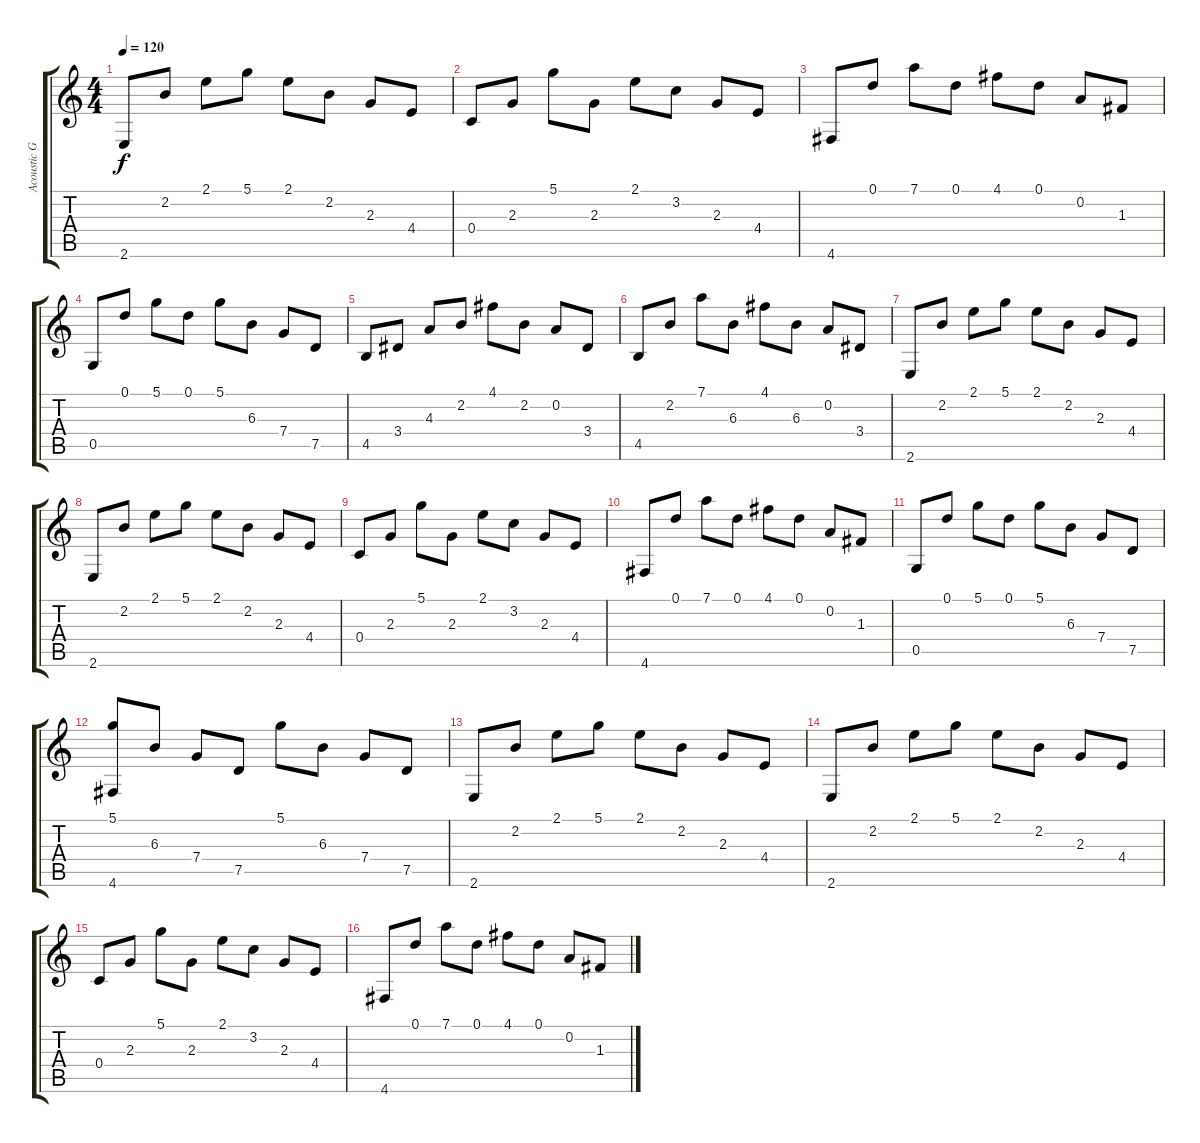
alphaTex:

\track ("Acoustic Guitar 1" "Acoustic G") {instrument acousticguitarsteel}
\staff {score tabs}
\tuning (D4 A3 F3 C3 G2 D2) {hide}
\ts (4 4)
\tempo 120
\clef g2
\ks c
2.6.8{dy f} 2.2.8 2.1.8 5.1.8 2.1.8 2.2.8 2.3.8 4.4.8 |
0.4.8 2.3.8 5.1.8 2.3.8 2.1.8 3.2.8 2.3.8 4.4.8 |
4.6.8 0.1.8 7.1.8 0.1.8 4.1.8 0.1.8 0.2.8 1.3.8 |
0.5.8 0.1.8 5.1.8 0.1.8 5.1.8 6.3.8 7.4.8 7.5.8 |
4.5.8 3.4.8 4.3.8 2.2.8 4.1.8 2.2.8 0.2.8 3.4.8 |
4.5.8 2.2.8 7.1.8 6.3.8 4.1.8 6.3.8 0.2.8 3.4.8 |
2.6.8 2.2.8 2.1.8 5.1.8 2.1.8 2.2.8 2.3.8 4.4.8 |
2.6.8 2.2.8 2.1.8 5.1.8 2.1.8 2.2.8 2.3.8 4.4.8 |
0.4.8 2.3.8 5.1.8 2.3.8 2.1.8 3.2.8 2.3.8 4.4.8 |
4.6.8 0.1.8 7.1.8 0.1.8 4.1.8 0.1.8 0.2.8 1.3.8 |
0.5.8 0.1.8 5.1.8 0.1.8 5.1.8 6.3.8 7.4.8 7.5.8 |
(5.1 4.6).8 6.3.8 7.4.8 7.5.8 5.1.8 6.3.8 7.4.8 7.5.8 |
2.6.8 2.2.8 2.1.8 5.1.8 2.1.8 2.2.8 2.3.8 4.4.8 |
2.6.8 2.2.8 2.1.8 5.1.8 2.1.8 2.2.8 2.3.8 4.4.8 |
0.4.8 2.3.8 5.1.8 2.3.8 2.1.8 3.2.8 2.3.8 4.4.8 |
4.6.8 0.1.8 7.1.8 0.1.8 4.1.8 0.1.8 0.2.8 1.3.8
